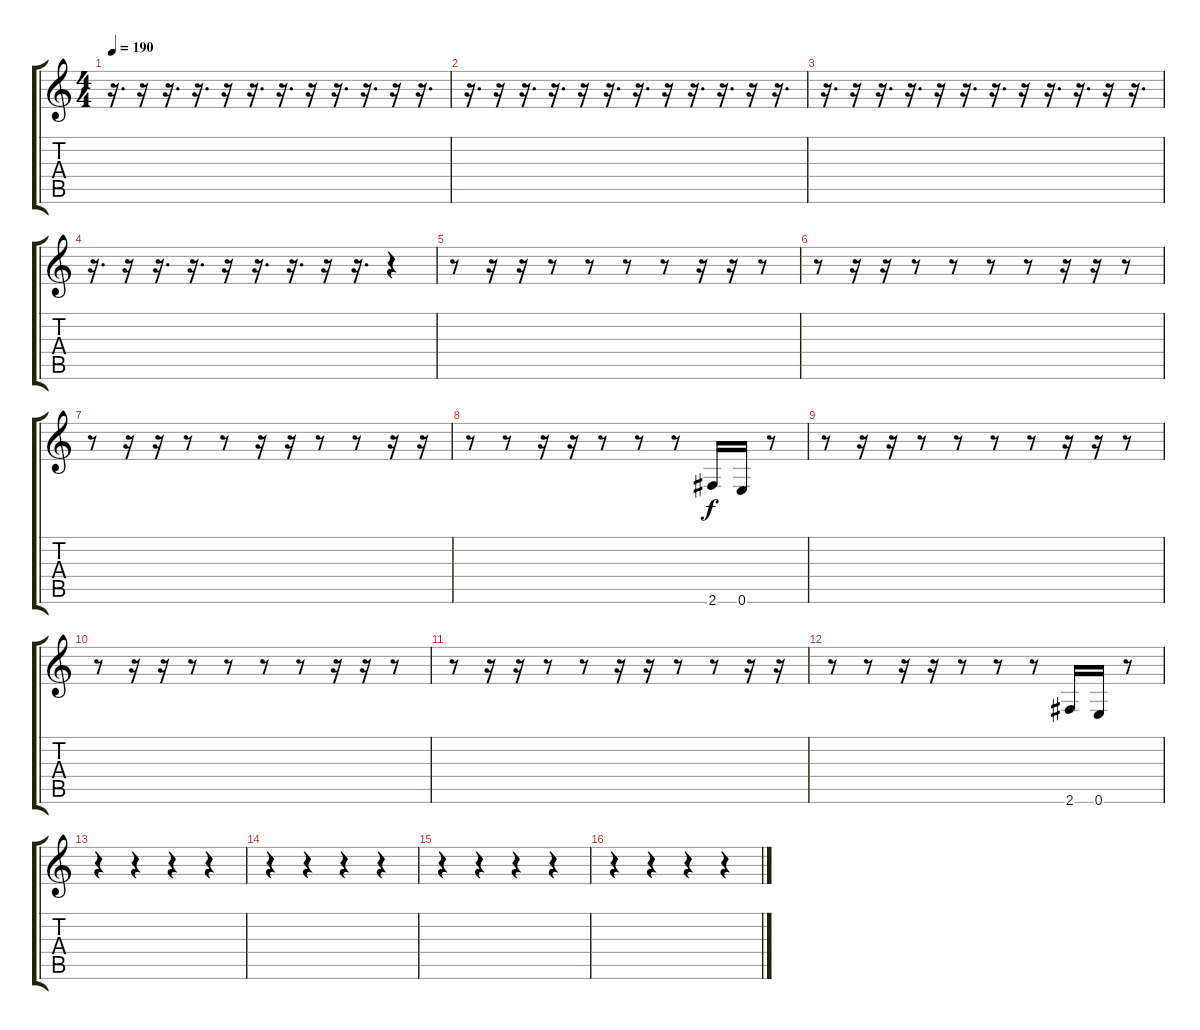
\track "" {instrument electricbassfinger}
\staff {score tabs}
\tuning (E4 B3 G3 D3 A2 E2) {hide}
\ts (4 4)
\tempo 190
\clef g2
\ks c
r.16{d dy f} r.16 r.16{d} r.16{d} r.16 r.16{d} r.16{d} r.16 r.16{d} r.16{d} r.16 r.16{d} |
r.16{d} r.16 r.16{d} r.16{d} r.16 r.16{d} r.16{d} r.16 r.16{d} r.16{d} r.16 r.16{d} |
r.16{d} r.16 r.16{d} r.16{d} r.16 r.16{d} r.16{d} r.16 r.16{d} r.16{d} r.16 r.16{d} |
r.16{d} r.16 r.16{d} r.16{d} r.16 r.16{d} r.16{d} r.16 r.16{d} r.4 |
r.8 r.16 r.16 r.8 r.8 r.8 r.8 r.16 r.16 r.8 |
r.8 r.16 r.16 r.8 r.8 r.8 r.8 r.16 r.16 r.8 |
r.8 r.16 r.16 r.8 r.8 r.16 r.16 r.8 r.8 r.16 r.16 |
r.8 r.8 r.16 r.16 r.8 r.8 r.8 2.6.16 0.6.16 r.8 |
r.8 r.16 r.16 r.8 r.8 r.8 r.8 r.16 r.16 r.8 |
r.8 r.16 r.16 r.8 r.8 r.8 r.8 r.16 r.16 r.8 |
r.8 r.16 r.16 r.8 r.8 r.16 r.16 r.8 r.8 r.16 r.16 |
r.8 r.8 r.16 r.16 r.8 r.8 r.8 2.6.16 0.6.16 r.8 |
r.4 r.4 r.4 r.4 |
r.4 r.4 r.4 r.4 |
r.4 r.4 r.4 r.4 |
r.4 r.4 r.4 r.4
